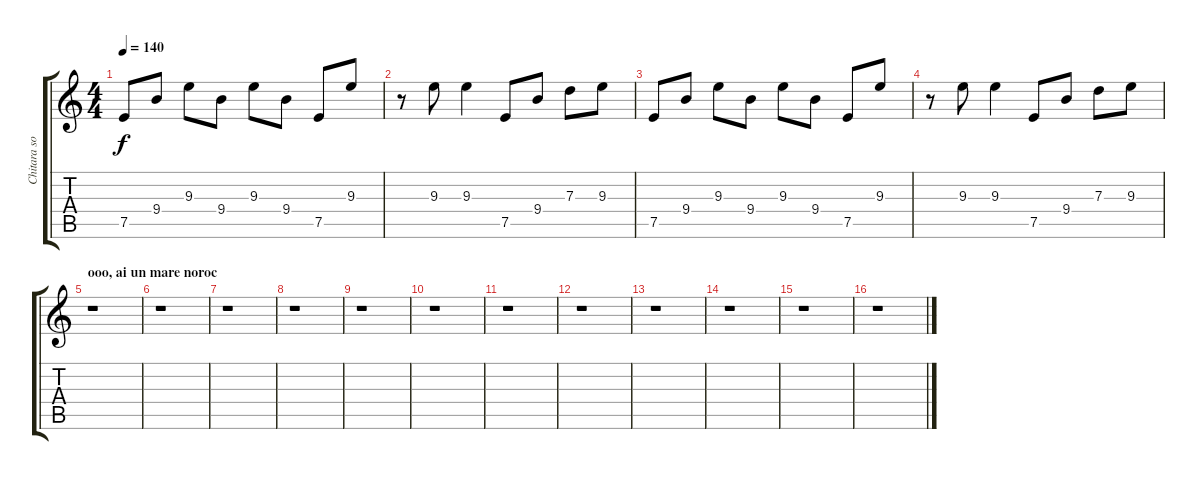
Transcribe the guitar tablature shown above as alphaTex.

\track ("Chitara solo" "Chitara so") {instrument overdrivenguitar}
\staff {score tabs}
\tuning (E4 B3 G3 D3 A2 E2) {hide}
\ts (4 4)
\tempo 140
\clef g2
\ks c
7.5.8{dy f} 9.4.8 9.3.8 9.4.8 9.3.8 9.4.8 7.5.8 9.3.8 |
r.8 9.3.8 9.3.4 7.5.8 9.4.8 7.3.8 9.3.8 |
7.5.8 9.4.8 9.3.8 9.4.8 9.3.8 9.4.8 7.5.8 9.3.8 |
r.8 9.3.8 9.3.4 7.5.8 9.4.8 7.3.8 9.3.8 |
\section ("" "ooo, ai un mare noroc")
r.1 |
r.1 |
r.1 |
r.1 |
r.1 |
r.1 |
r.1 |
r.1 |
r.1 |
r.1 |
r.1 |
r.1
